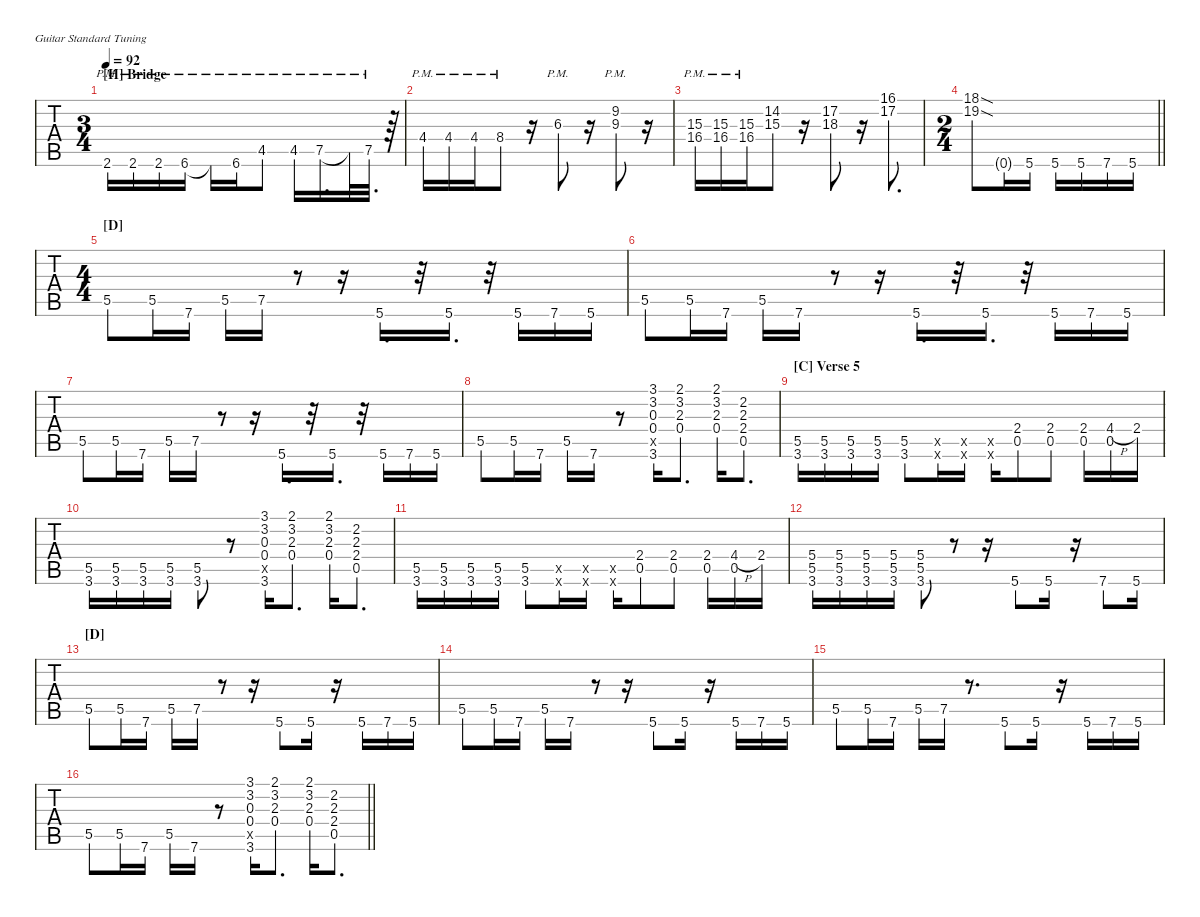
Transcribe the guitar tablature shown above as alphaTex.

\hideDynamics
\bracketExtendMode nobrackets
\singleTrackTrackNamePolicy hidden
\multiTrackTrackNamePolicy hidden
\firstSystemTrackNameMode fullname
\firstSystemTrackNameOrientation horizontal
\otherSystemsTrackNameOrientation horizontal
\track ("Electric Guitar" "E-Gt") {instrument distortionguitar}
\staff {tabs}
\tuning (E4 B3 G3 D3 A2 E2)
\ts (3 4)
\section ("H" "Bridge")
\tempo 92
\clef g2
\scale
0.295775
\ks d
2.6{pm acc #}.16{dy ff instrument distortionguitar} 2.6{pm acc #}.16 2.6{pm acc #}.16 6.6{pm acc #}.16 6.6{pm t acc #}.16 6.6{pm acc #}.16 4.5{pm acc #}.8 4.5{pm acc #}.16 7.5{pm acc forcenatural}.16{d} 7.5{pm t acc forcenatural}.32 7.5{pm acc forcenatural}.32{d} r.64 |
\scale
0.295775 4.4{pm acc #}.16 4.4{pm acc #}.16 4.4{pm acc #}.16 8.4{pm acc #}.8 r.16 6.3{pm acc #}.8 r.16 (9.3{pm acc forcenatural} 9.2{acc #}).8 r.16 |
\scale
0.295775 (16.4{pm acc #} 15.3{acc #}).16 (16.4{pm acc #} 15.3{acc #}).16 (16.4{pm acc #} 15.3{acc #}).16 (14.2{acc #} 15.3{acc #}).8 r.16 (18.3{acc #} 17.2{acc forcenatural}).8 r.16 (16.1{acc #} 17.2{acc forcenatural}).8{d} |
\ts (2 4)
\scale
0.408451
\barLineRight lightlight
(19.2{sod acc #} 18.1{sod acc #}).8{dy f} 0.6{g acc forcenatural}.16 5.6{acc forcenatural}.16 5.6{acc forcenatural}.16 5.6{acc forcenatural}.16 7.6{acc forcenatural}.16 5.6{acc forcenatural}.16 |
\ts (4 4)
\section ("D" "")
\scale
0.408451 5.5{acc forcenatural}.8 5.5{acc forcenatural}.16 7.6{acc forcenatural}.16 5.5{acc forcenatural}.16 7.5{acc forcenatural}.16 r.8 r.16 5.6{acc forcenatural}.16{d} r.32 5.6{acc forcenatural}.16{d} r.32 5.6{acc forcenatural}.16 7.6{acc forcenatural}.16 5.6{acc forcenatural}.16 |
\scale
0.295775 5.5{acc forcenatural}.8 5.5{acc forcenatural}.16 7.6{acc forcenatural}.16 5.5{acc forcenatural}.16 7.6{acc forcenatural}.16 r.8 r.16 5.6{acc forcenatural}.16{d} r.32 5.6{acc forcenatural}.16{d} r.32 5.6{acc forcenatural}.16 7.6{acc forcenatural}.16 5.6{acc forcenatural}.16 |
\scale
0.295775 5.5{acc forcenatural}.8 5.5{acc forcenatural}.16 7.6{acc forcenatural}.16 5.5{acc forcenatural}.16 7.5{acc forcenatural}.16 r.8 r.16 5.6{acc forcenatural}.16{d} r.32 5.6{acc forcenatural}.16{d} r.32 5.6{acc forcenatural}.16 7.6{acc forcenatural}.16 5.6{acc forcenatural}.16 |
\scale
0.307317 5.5{acc forcenatural}.8 5.5{acc forcenatural}.16 7.6{acc forcenatural}.16 5.5{acc forcenatural}.16 7.6{acc forcenatural}.16 r.8 (3.1{acc forcenatural} 3.2{acc forcenatural} 0.3{acc forcenatural} 0.4{acc forcenatural} 2.5{x acc forcenatural} 3.6{acc forcenatural}).16{dy ff} (2.1{acc #} 3.2{acc forcenatural} 2.3{acc forcenatural} 0.4{acc forcenatural}).8{d} (2.1{acc #} 3.2{acc forcenatural} 2.3{acc forcenatural} 0.4{acc forcenatural}).16 (2.2{acc #} 2.3{acc forcenatural} 2.4{acc forcenatural} 0.5{acc forcenatural}).8{d} |
\section ("C" "Verse 5")
\scale
0.385366
\ks c
(5.5 3.6).16{dy mf} (5.5 3.6).16 (5.5 3.6).16 (5.5 3.6).16 (5.5 3.6).8 (0.5{x} 0.6{x}).16 (0.5{x} 0.6{x}).16 (0.5{x} 0.6{x}).16 (2.4 0.5).8 (2.4 0.5).8 (2.4 0.5).16 (4.4{h acc #} 0.5).16 2.4.16 |
\scale
0.307317 (5.5 3.6).16 (5.5 3.6).16 (5.5 3.6).16 (5.5 3.6).16 (5.5 3.6).8 r.8 (3.1 3.2 0.3 0.4 2.5{x} 3.6).16{dy f} (2.1{acc #} 3.2 2.3 0.4).8{d} (2.1{acc #} 3.2 2.3 0.4).16 (2.2{acc #} 2.3 2.4 0.5).8{d} |
\scale
0.333333 (5.5 3.6).16{dy mf} (5.5 3.6).16 (5.5 3.6).16 (5.5 3.6).16 (5.5 3.6).8 (0.5{x} 0.6{x}).16 (0.5{x} 0.6{x}).16 (0.5{x} 0.6{x}).16 (2.4 0.5).8 (2.4 0.5).8 (2.4 0.5).16 (4.4{h acc #} 0.5).16 2.4.16 |
\scale
0.333333 (5.4 5.5 3.6).16 (5.4 5.5 3.6).16 (5.4 5.5 3.6).16 (5.4 5.5 3.6).16 (5.4 5.5 3.6).8 r.8 r.16 5.6.8{dy f} 5.6.16 r.16 7.6.8 5.6.16 |
\section ("D" "")
\scale
0.333333 5.5.8 5.5.16 7.6.16 5.5.16 7.5.16 r.8 r.16 5.6.8 5.6.16 r.16 5.6.16 7.6.16 5.6.16 |
\scale
0.333333 5.5.8 5.5.16 7.6.16 5.5.16 7.6.16 r.8 r.16 5.6.8 5.6.16 r.16 5.6.16 7.6.16 5.6.16 |
\scale
0.333333 5.5.8 5.5.16 7.6.16 5.5.16 7.5.16 r.8{d} 5.6.8 5.6.16 r.16 5.6.16 7.6.16 5.6.16 |
\scale
0.333333
\barLineRight lightlight
5.5.8 5.5.16 7.6.16 5.5.16 7.6.16 r.8 (3.1 3.2 0.3 0.4 2.5{x} 3.6).16 (2.1{acc #} 3.2 2.3 0.4).8{d} (2.1{acc #} 3.2 2.3 0.4).16 (2.2{acc #} 2.3 2.4 0.5).8{d}
